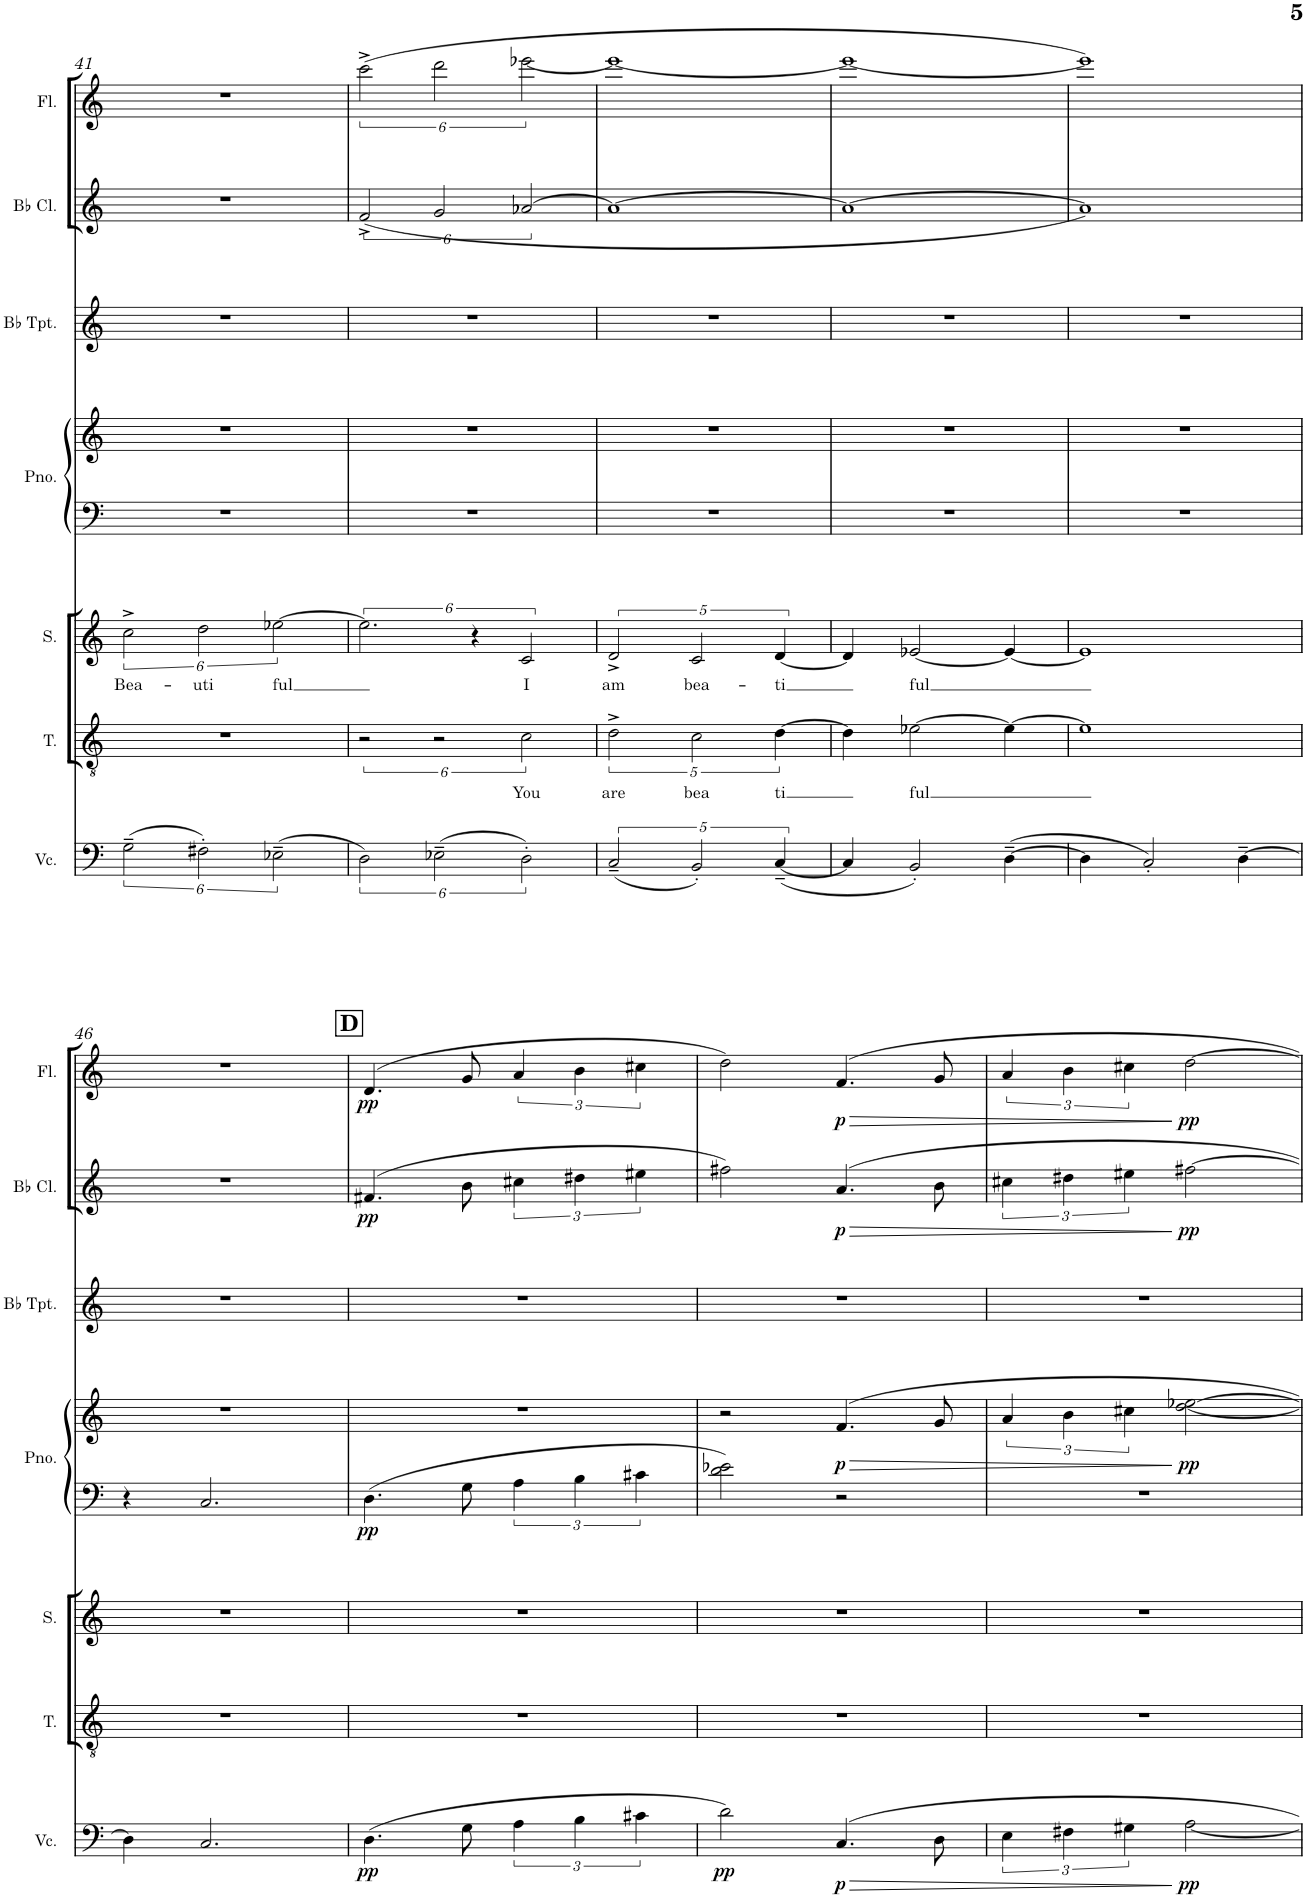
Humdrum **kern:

**kern	**dynam	**kern	**text	**kern	**text	**kern	**kern	**dynam	**kern	**kern	**dynam	**kern	**dynam
*part7	*part7	*part6	*part6	*part5	*part5	*part4	*part4	*part4	*part3	*part2	*part2	*part1	*part1
*staff8	*staff8	*staff7	*staff7	*staff6	*staff6	*staff5	*staff4	*staff4/5	*staff3	*staff2	*staff2	*staff1	*staff1
*I"Violoncello	*	*I"Tenor	*	*I"Soprano	*	*I"Piano	*	*	*I"Bb Trumpet	*I"Bb Clarinet	*	*I"Flute	*
*I'Vc.	*	*I'T.	*	*I'S.	*	*I'Pno.	*	*	*I'Bb Tpt.	*I'Bb Cl.	*	*I'Fl.	*
!!LO:PB:g=z
*clefF4	*	*clefGv2	*	*clefG2	*	*clefF4	*clefG2	*	*clefG2	*clefG2	*	*clefG2	*
*	*	*	*	*	*	*	*	*	*ITrd1c2	*ITrd1c2	*	*	*
*k[]	*	*k[]	*	*k[]	*	*k[]	*k[]	*	*k[]	*k[]	*	*k[]	*
*M4/4	*	*M4/4	*	*M4/4	*	*M4/4	*M4/4	*	*M4/4	*M4/4	*	*M4/4	*
=41	=41	=41	=41	=41	=41	=41	=41	=41	=41	=41	=41	=41	=41
!	!	!	!	!	!LO:LY:b	!	!	!	!	!	!	!	!
(3G~\	.	1r	.	3cc^\	Bea-	1r	1r	.	1r	1r	.	1r	.
!	!	!	!	!	!LO:LY:b	!	!	!	!	!	!	!	!
3F#X'\)	.	.	.	3dd\	-uti	.	.	.	.	.	.	.	.
!	!	!	!	!	!LO:LY:b	!	!	!	!	!	!	!	!
(3E-X~\	.	.	.	[3ee-X\	ful	.	.	.	.	.	.	.	.
=42	=42	=42	=42	=42	=42	=42	=42	=42	=42	=42	=42	=42	=42
3D\)	.	3r	.	3.ee-\]	.	1r	1r	.	1r	(3f^/	.	(3ccc^\	.
(3E-X~\	.	3r	.	.	.	.	.	.	.	3g/	.	3ddd\	.
.	.	.	.	6r	.	.	.	.	.	.	.	.	.
!	!	!	!LO:LY:b	!	!LO:LY:b	!	!	!	!	!	!	!	!
3D'\)	.	3c\	You	3c/	I	.	.	.	.	[>3a-X/	.	[<3eee-X\	.
=43	=43	=43	=43	=43	=43	=43	=43	=43	=43	=43	=43	=43	=43
!	!	!	!LO:LY:b	!	!LO:LY:b	!	!	!	!	!	!	!	!
(5%2C~/	.	5%2d^\	are	5%2d^/	am	1r	1r	.	1r	1a-_	.	1eee-_	.
!	!	!	!LO:LY:b	!	!LO:LY:b	!	!	!	!	!	!	!	!
5%2BB'/)	.	5%2c\	bea	5%2c/	bea-	.	.	.	.	.	.	.	.
!	!	!	!LO:LY:b	!	!LO:LY:b	!	!	!	!	!	!	!	!
([5C~/	.	[5d\	ti	[5d/	-ti	.	.	.	.	.	.	.	.
=44	=44	=44	=44	=44	=44	=44	=44	=44	=44	=44	=44	=44	=44
4C/]	.	4d\]	.	4d/]	.	1r	1r	.	1r	1a-_	.	1eee-_	.
!	!	!	!LO:LY:b	!	!LO:LY:b	!	!	!	!	!	!	!	!
2BB'/)	.	[2e-X\	-ful	[2e-X/	-ful	.	.	.	.	.	.	.	.
([4D~\	.	4e-\_	.	4e-/_	.	.	.	.	.	.	.	.	.
=45	=45	=45	=45	=45	=45	=45	=45	=45	=45	=45	=45	=45	=45
4D\]	.	1e-]	.	1e-]	.	1r	1r	.	1r	1a-])	.	1eee-])	.
2C'/)	.	.	.	.	.	.	.	.	.	.	.	.	.
[4D~\	.	.	.	.	.	.	.	.	.	.	.	.	.
!!LO:LB:g=z
=46	=46	=46	=46	=46	=46	=46	=46	=46	=46	=46	=46	=46	=46
4D\]	.	1r	.	1r	.	4r	1r	.	1r	1r	.	1r	.
2.C/	.	.	.	.	.	2.C/	.	.	.	.	.	.	.
!!LO:REH:place=s1:a:B:cj:fs=14:t=D
=47	=47	=47	=47	=47	=47	=47	=47	=47	=47	=47	=47	=47	=47
!	!LO:DY:b	!	!	!	!	!	!	!LO:DY:b=2	!	!	!LO:DY:b	!	!LO:DY:b
(4.D\	pp	1r	.	1r	.	4.D\	1r	pp	1r	(4.f#X/	pp	(4.d/	pp
8G\	.	.	.	.	.	8G\	.	.	.	8b\	.	8g/	.
6A\	.	.	.	.	.	6A\	.	.	.	6cc#X\	.	6a/	.
6B\	.	.	.	.	.	6B\	.	.	.	6dd#X\	.	6b\	.
6c#X\	.	.	.	.	.	6c#X\	.	.	.	6ee#X\	.	6cc#X\	.
=48	=48	=48	=48	=48	=48	=48	=48	=48	=48	=48	=48	=48	=48
!	!LO:DY:b	!	!	!	!	!	!	!	!	!	!	!	!
2d\)	pp	1r	.	1r	.	2d\ 2e-X\	2r	.	1r	2ff#X\)	.	2dd\)	.
!	!LO:HP:b	!	!	!	!	!	!	!LO:HP:b	!	!	!LO:HP:b	!	!LO:HP:b
!	!LO:DY:n=1:b	!	!	!	!	!	!	!LO:DY:n=1:b	!	!	!LO:DY:n=1:b	!	!LO:DY:n=1:b
4.C/	> p	.	.	.	.	2r	4.f/	> p	.	4.a/	> p	4.f/	> p
8D\	.	.	.	.	.	.	8g/	.	.	8b\	.	8g/	.
=49	=49	=49	=49	=49	=49	=49	=49	=49	=49	=49	=49	=49	=49
6E\	.	1r	.	1r	.	1r	6a/	.	1r	6cc#X\	.	6a/	.
6F#X\	.	.	.	.	.	.	6b\	.	.	6dd#X\	.	6b\	.
6G#X\	.	.	.	.	.	.	6cc#X\	.	.	6ee#X\	.	6cc#X\	.
!	!LO:DY:n=1:b	!	!	!	!	!	!	!LO:DY:n=1:b	!	!	!LO:DY:n=1:b	!	!LO:DY:n=1:b
[<2A\	] pp	.	.	.	.	.	[2dd\ [2ee-X\	] pp	.	[2ff#X\	] pp	[2dd\	] pp
=	=	=	=	=	=	=	=	=	=	=	=	=	=
*-	*-	*-	*-	*-	*-	*-	*-	*-	*-	*-	*-	*-	*-
